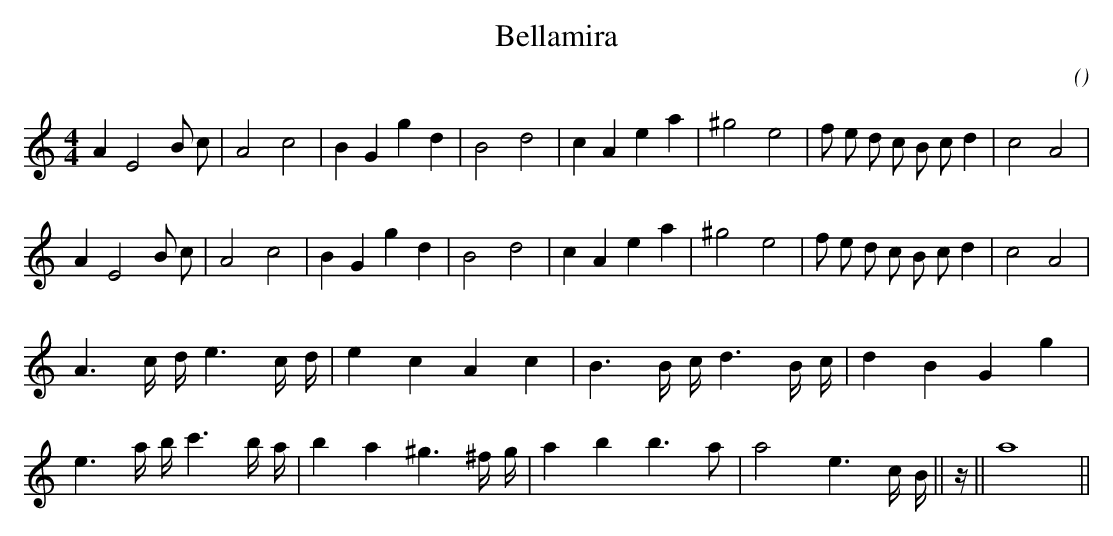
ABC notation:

X:1
T: Bellamira
C:
O:
M:4/4
K:Am
K:Am
M:4/4
L:1/16
A4 E8 B2 c2 |A8 c8 |B4 G4 g4 d4 |B8 d8 |c4 A4 e4 a4 |^g8 e8 |f2 e2 d2 c2 B2 c2 d4 |c8 A8 |
A4 E8 B2 c2 |A8 c8 |B4 G4 g4 d4 |B8 d8 |c4 A4 e4 a4 |^g8 e8 |f2 e2 d2 c2 B2 c2 d4 |c8 A8 |
A6 c d e6 c d |e4 c4 A4 c4 |B6 B c d6 B c |d4 B4 G4 g4 |
e6 a b c'6 b a |b4 a4 ^g6 ^f g |a4 b4 b6 a2 |a8 e6 c B ||z ||a16 ||
